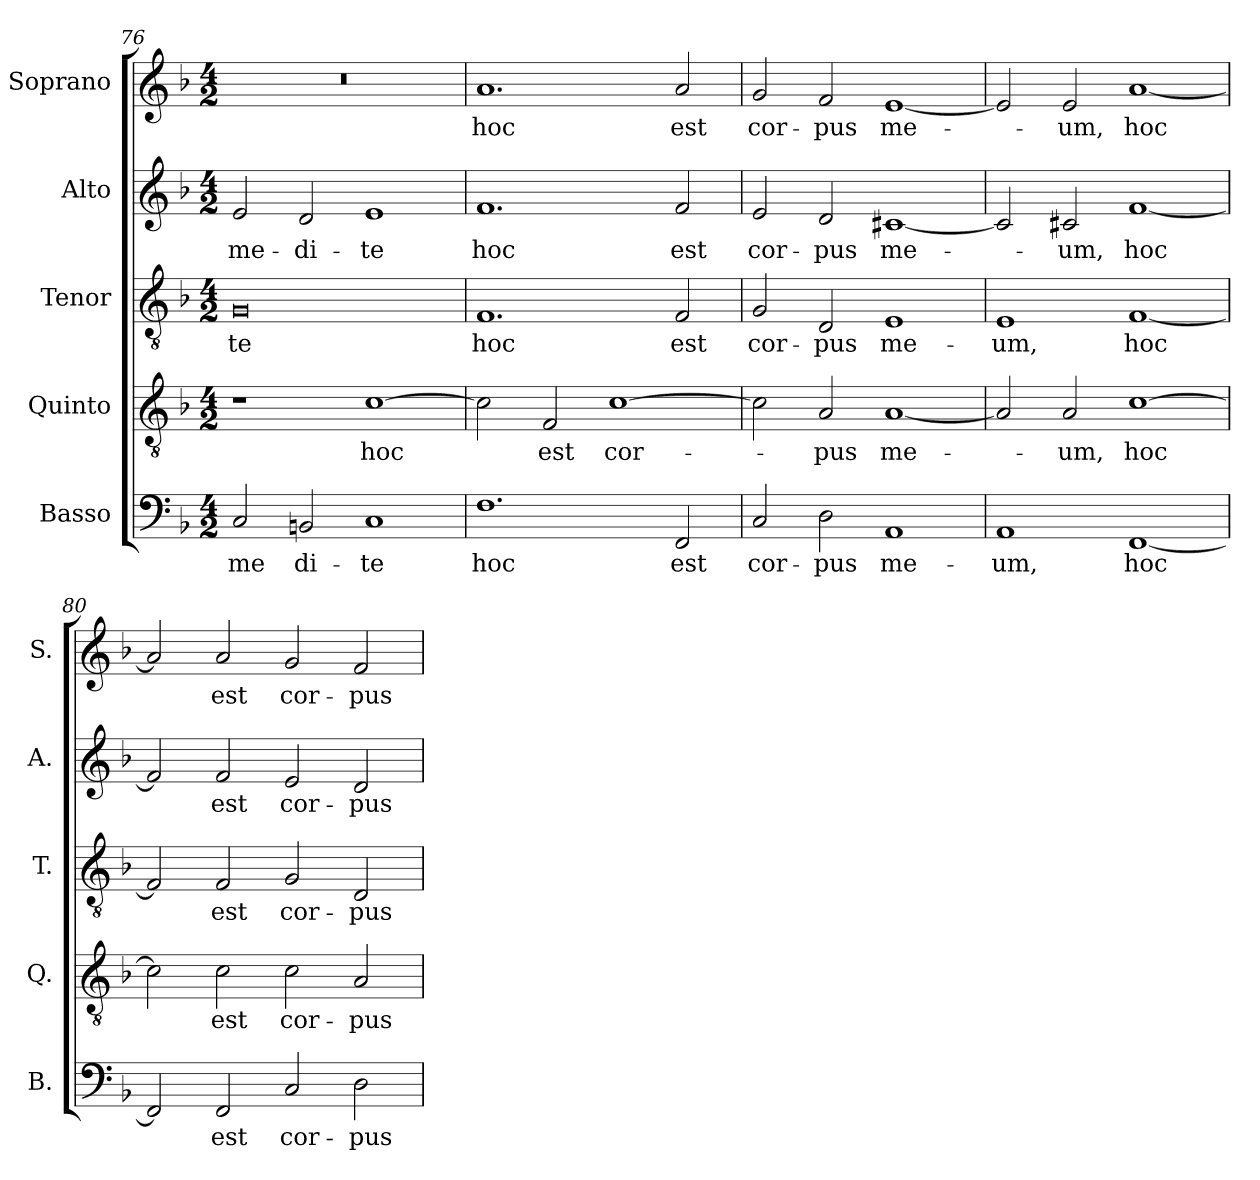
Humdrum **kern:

**kern	**text	**kern	**text	**kern	**text	**kern	**text	**kern	**text
*part5	*part5	*part4	*part4	*part3	*part3	*part2	*part2	*part1	*part1
*staff5	*staff5	*staff4	*staff4	*staff3	*staff3	*staff2	*staff2	*staff1	*staff1
*I"Basso	*	*I"Quinto	*	*I"Tenor	*	*I"Alto	*	*I"Soprano	*
*I'B.	*	*I'Q.	*	*I'T.	*	*I'A.	*	*I'S.	*
*clefF4	*	*clefGv2	*	*clefGv2	*	*clefG2	*	*clefG2	*
*	*	*ITrd7c12	*	*ITrd7c12	*	*	*	*	*
*k[b-]	*	*k[b-]	*	*k[b-]	*	*k[b-]	*	*k[b-]	*
*F:	*	*F:	*	*F:	*	*F:	*	*F:	*
*M4/2	*	*M4/2	*	*M4/2	*	*M4/2	*	*M4/2	*
=76	=76	=76	=76	=76	=76	=76	=76	=76	=76
!	!LO:LY:b:color=#000000	!	!	!	!	!	!	!	!
!	!	!	!	!	!LO:LY:b:color=#000000	!	!	!	!
!	!	!	!	!	!	!	!LO:LY:b:color=#000000	!LO:N:vis=1	!
2Ci/	-me	1r	.	0GGi	-te	2ei/	-me-	0r	.
!	!LO:LY:b:color=#000000	!	!	!	!	!	!	!	!
!	!	!	!	!	!	!	!LO:LY:b:color=#000000	!	!
2BBni/	di-	.	.	.	.	2di/	-di-	.	.
!	!LO:LY:b:color=#000000	!	!	!	!	!	!	!	!
!	!	!	!LO:LY:b:color=#000000	!	!	!	!	!	!
!	!	!	!	!	!	!	!LO:LY:b:color=#000000	!	!
1Ci	-te	[1Ci	hoc	.	.	1ei	-te	.	.
=77	=77	=77	=77	=77	=77	=77	=77	=77	=77
!	!LO:LY:b:color=#000000	!	!	!	!	!	!	!	!
!	!	!	!	!	!LO:LY:b:color=#000000	!	!	!	!
!	!	!	!	!	!	!	!LO:LY:b:color=#000000	!	!
!	!	!	!	!	!	!	!	!	!LO:LY:b:color=#000000
1.Fi	hoc	2Ci\]	.	1.FFi	hoc	1.fi	hoc	1.ai	hoc
!	!	!	!LO:LY:b:color=#000000	!	!	!	!	!	!
.	.	2FFi/	est	.	.	.	.	.	.
!	!	!	!LO:LY:b:color=#000000	!	!	!	!	!	!
.	.	[1Ci	cor-	.	.	.	.	.	.
!	!LO:LY:b:color=#000000	!	!	!	!	!	!	!	!
!	!	!	!	!	!LO:LY:b:color=#000000	!	!	!	!
!	!	!	!	!	!	!	!LO:LY:b:color=#000000	!	!
!	!	!	!	!	!	!	!	!	!LO:LY:b:color=#000000
2FFi/	est	.	.	2FFi/	est	2fi/	est	2ai/	est
=78	=78	=78	=78	=78	=78	=78	=78	=78	=78
!	!LO:LY:b:color=#000000	!	!	!	!	!	!	!	!
!	!	!	!	!	!LO:LY:b:color=#000000	!	!	!	!
!	!	!	!	!	!	!	!LO:LY:b:color=#000000	!	!
!	!	!	!	!	!	!	!	!	!LO:LY:b:color=#000000
2Ci/	cor-	2Ci\]	.	2GGi/	cor-	2ei/	cor-	2gi/	cor-
!	!LO:LY:b:color=#000000	!	!	!	!	!	!	!	!
!	!	!	!LO:LY:b:color=#000000	!	!	!	!	!	!
!	!	!	!	!	!LO:LY:b:color=#000000	!	!	!	!
!	!	!	!	!	!	!	!LO:LY:b:color=#000000	!	!
!	!	!	!	!	!	!	!	!	!LO:LY:b:color=#000000
2Di\	-pus	2AAi/	-pus	2DDi/	-pus	2di/	-pus	2fi/	-pus
!	!LO:LY:b:color=#000000	!	!	!	!	!	!	!	!
!	!	!	!LO:LY:b:color=#000000	!	!	!	!	!	!
!	!	!	!	!	!LO:LY:b:color=#000000	!	!	!	!
!	!	!	!	!	!	!	!LO:LY:b:color=#000000	!	!
!	!	!	!	!	!	!	!	!	!LO:LY:b:color=#000000
1AAi	me-	[1AAi	me-	1EEi	me-	[1c#Xi	me-	[1ei	me-
=79	=79	=79	=79	=79	=79	=79	=79	=79	=79
!	!LO:LY:b:color=#000000	!	!	!	!	!	!	!	!
!	!	!	!	!	!LO:LY:b:color=#000000	!	!	!	!
1AAi	-um,	2AAi/]	.	1EEi	-um,	2c#i/]	.	2ei/]	.
!	!	!	!LO:LY:b:color=#000000	!	!	!	!	!	!
!	!	!	!	!	!	!	!LO:LY:b:color=#000000	!	!
!	!	!	!	!	!	!	!	!	!LO:LY:b:color=#000000
.	.	2AAi/	-um,	.	.	2c#Xi/	-um,	2ei/	-um,
!	!LO:LY:b:color=#000000	!	!	!	!	!	!	!	!
!	!	!	!LO:LY:b:color=#000000	!	!	!	!	!	!
!	!	!	!	!	!LO:LY:b:color=#000000	!	!	!	!
!	!	!	!	!	!	!	!LO:LY:b:color=#000000	!	!
!	!	!	!	!	!	!	!	!	!LO:LY:b:color=#000000
[1FFi	hoc	[1Ci	hoc	[1FFi	hoc	[1fi	hoc	[1ai	hoc
!!LO:LB:g=z
=80	=80	=80	=80	=80	=80	=80	=80	=80	=80
2FFi/]	.	2Ci\]	.	2FFi/]	.	2fi/]	.	2ai/]	.
!	!LO:LY:b:color=#000000	!	!	!	!	!	!	!	!
!	!	!	!LO:LY:b:color=#000000	!	!	!	!	!	!
!	!	!	!	!	!LO:LY:b:color=#000000	!	!	!	!
!	!	!	!	!	!	!	!LO:LY:b:color=#000000	!	!
!	!	!	!	!	!	!	!	!	!LO:LY:b:color=#000000
2FFi/	est	2Ci\	est	2FFi/	est	2fi/	est	2ai/	est
!	!LO:LY:b:color=#000000	!	!	!	!	!	!	!	!
!	!	!	!LO:LY:b:color=#000000	!	!	!	!	!	!
!	!	!	!	!	!LO:LY:b:color=#000000	!	!	!	!
!	!	!	!	!	!	!	!LO:LY:b:color=#000000	!	!
!	!	!	!	!	!	!	!	!	!LO:LY:b:color=#000000
2Ci/	cor-	2Ci\	cor-	2GGi/	cor-	2ei/	cor-	2gi/	cor-
!	!LO:LY:b:color=#000000	!	!	!	!	!	!	!	!
!	!	!	!LO:LY:b:color=#000000	!	!	!	!	!	!
!	!	!	!	!	!LO:LY:b:color=#000000	!	!	!	!
!	!	!	!	!	!	!	!LO:LY:b:color=#000000	!	!
!	!	!	!	!	!	!	!	!	!LO:LY:b:color=#000000
2Di\	-pus	2AAi/	-pus	2DDi/	-pus	2di/	-pus	2fi/	-pus
=	=	=	=	=	=	=	=	=	=
*-	*-	*-	*-	*-	*-	*-	*-	*-	*-
